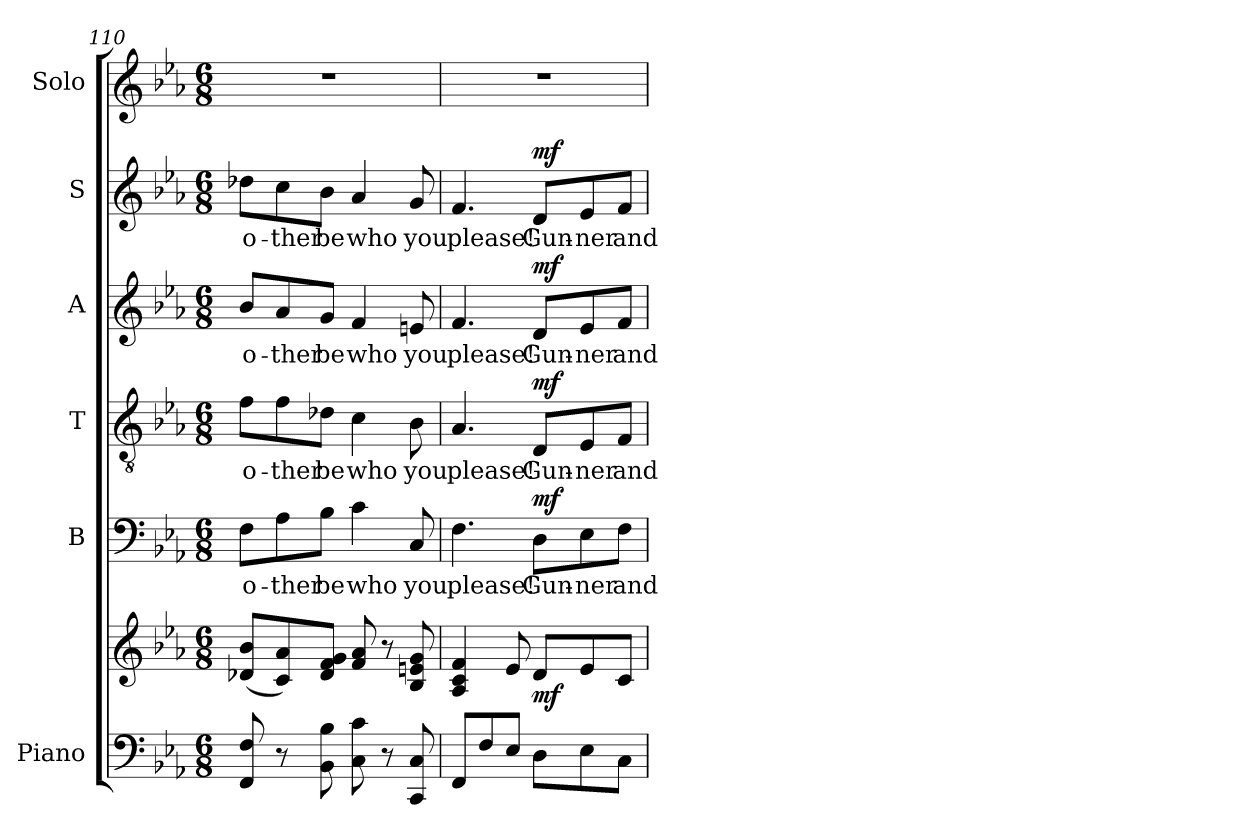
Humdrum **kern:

**kern	**kern	**dynam	**kern	**text	**dynam	**kern	**text	**dynam	**kern	**text	**dynam	**kern	**text	**dynam	**kern
*part6	*part6	*part6	*part5	*part5	*part5	*part4	*part4	*part4	*part3	*part3	*part3	*part2	*part2	*part2	*part1
*staff7	*staff6	*staff6/7	*staff5	*staff5	*staff5	*staff4	*staff4	*staff4	*staff3	*staff3	*staff3	*staff2	*staff2	*staff2	*staff1
*I"Piano	*	*	*I"B	*	*	*I"T	*	*	*I"A	*	*	*I"S	*	*	*I"Solo
*I'Pno	*	*	*I'B	*	*	*I'T	*	*	*I'A	*	*	*I'S	*	*	*
*clefF4	*clefG2	*	*clefF4	*	*	*clefGv2	*	*	*clefG2	*	*	*clefG2	*	*	*clefG2
*k[b-e-a-]	*k[b-e-a-]	*	*k[b-e-a-]	*	*	*k[b-e-a-]	*	*	*k[b-e-a-]	*	*	*k[b-e-a-]	*	*	*k[b-e-a-]
*M6/8	*M6/8	*	*M6/8	*	*	*M6/8	*	*	*M6/8	*	*	*M6/8	*	*	*M6/8
=110	=110	=110	=110	=110	=110	=110	=110	=110	=110	=110	=110	=110	=110	=110	=110
!	!	!	!	!LO:LY:b	!	!	!LO:LY:b	!	!	!LO:LY:b	!	!	!LO:LY:b	!	!
8FF/ 8F/	(8d-X/ 8b-/L	.	8F\L	o-	.	8f\L	o-	.	8b-/L	o-	.	8dd-X\L	o-	.	2.r
!	!	!	!	!LO:LY:b	!	!	!LO:LY:b	!	!	!LO:LY:b	!	!	!LO:LY:b	!	!
8r	8c/ 8a-/)	.	8A-\	-ther	.	8f\	-ther	.	8a-/	-ther	.	8cc\	-ther	.	.
!	!	!	!	!LO:LY:b	!	!	!LO:LY:b	!	!	!LO:LY:b	!	!	!LO:LY:b	!	!
8BB-\ 8B-\	8d-/ 8f/ 8g/J	.	8B-\J	be	.	8d-X\J	be	.	8g/J	be	.	8b-\J	be	.	.
!	!	!	!	!LO:LY:b	!	!	!LO:LY:b	!	!	!LO:LY:b	!	!	!LO:LY:b	!	!
8C\ 8c\	8f/ 8a-/	.	4c\	who	.	4c\	who	.	4f/	who	.	4a-/	who	.	.
8r	8r	.	.	.	.	.	.	.	.	.	.	.	.	.	.
!	!	!	!	!LO:LY:b	!	!	!LO:LY:b	!	!	!LO:LY:b	!	!	!LO:LY:b	!	!
8CC/ 8C/	8B-/ 8en/ 8g/	.	8C/	you	.	8B-\	you	.	8en/	you	.	8g/	you	.	.
=111	=111	=111	=111	=111	=111	=111	=111	=111	=111	=111	=111	=111	=111	=111	=111
!	!	!	!	!LO:LY:b	!	!	!LO:LY:b	!	!	!LO:LY:b	!	!	!LO:LY:b	!	!
8FF/L	4A-/ 4c/ 4f/	.	4.F\	please!	.	4.A-/	please!	.	4.f/	please!	.	4.f/	please!	.	2.r
8F/	.	.	.	.	.	.	.	.	.	.	.	.	.	.	.
8E-/J	8e-/	.	.	.	.	.	.	.	.	.	.	.	.	.	.
!	!	!LO:DY:b	!	!LO:LY:b	!LO:DY:a	!	!LO:LY:b	!LO:DY:a	!	!LO:LY:b	!LO:DY:a	!	!LO:LY:b	!LO:DY:a	!
8D\L	8d/L	mf	8D\L	Gun-	mf	8D/L	Gun-	mf	8d/L	Gun-	mf	8d/L	Gun-	mf	.
!	!	!	!	!LO:LY:b	!	!	!LO:LY:b	!	!	!LO:LY:b	!	!	!LO:LY:b	!	!
8E-\	8e-/	.	8E-\	-ner	.	8E-/	-ner	.	8e-/	-ner	.	8e-/	-ner	.	.
!	!	!	!	!LO:LY:b	!	!	!LO:LY:b	!	!	!LO:LY:b	!	!	!LO:LY:b	!	!
8C\J	8c/J	.	8F\J	and	.	8F/J	and	.	8f/J	and	.	8f/J	and	.	.
=	=	=	=	=	=	=	=	=	=	=	=	=	=	=	=
*-	*-	*-	*-	*-	*-	*-	*-	*-	*-	*-	*-	*-	*-	*-	*-
